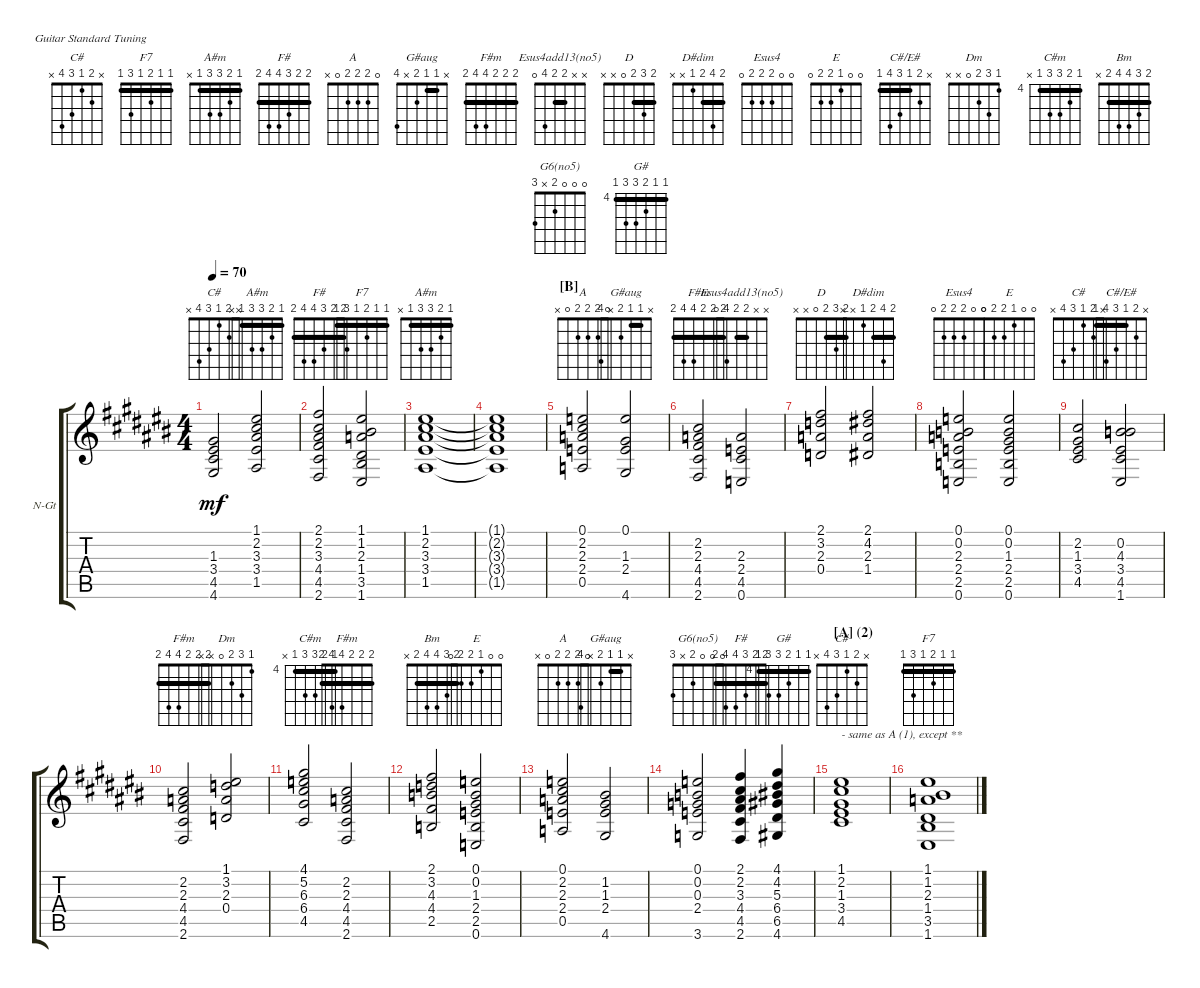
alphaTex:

\defaultSystemsLayout 4
\bracketExtendMode groupsimilarinstruments
\firstSystemTrackNameOrientation horizontal
\otherSystemsTrackNameOrientation horizontal
\chordDiagramsInScore
\track ("Nylon Guitar" "N-Gt") {instrument acousticguitarnylon}
\staff {score tabs}
\tuning (E4 B3 G3 D3 A2 E2)
\chord ("C#" 1 2 1 3 4 x) {barre 1}
\chord ("F7" 1 1 2 1 3 1) {barre (1 1 1)}
\chord ("A#m" 1 2 3 3 1 x) {barre 1}
\chord ("F#" 2 2 3 4 4 2) {barre (2 2)}
\chord ("A" 0 2 2 2 0 x)
\chord ("G#aug" x x 1 2 3 4)
\chord ("F#m" 2 2 2 4 4 2) {barre (2 2 2)}
\chord ("Esus4add13(no5)" x x 2 2 4 0) {barre 2}
\chord ("D" 2 3 2 0 x x) {barre 2}
\chord ("D#dim" 2 4 2 1 x x) {barre 2}
\chord ("Esus4" 0 0 2 2 2 0)
\chord ("E" 0 0 1 2 2 0)
\chord ("C#" x 2 1 3 4 x)
\chord ("C#/E#" x 2 1 3 4 1) {barre 1}
\chord ("Dm" 1 3 2 0 x x)
\chord ("C#m" 4 5 6 6 4 x) {firstfret 4 barre 4}
\chord ("Bm" 2 3 4 4 2 x) {barre 2}
\chord ("G#aug" x 1 1 2 x 4) {barre 1}
\chord ("G6(no5)" 0 0 0 2 x 3)
\chord ("G#" 4 4 5 6 6 4) {firstfret 4 barre (4 4)}
\ts (4 4)
\tempo 70
\clef g2
\scale
0.333333
\ks c#
(4.5 3.4 1.3 4.6).2{ch "C#" dy mf} (1.5 3.4 3.3 2.2 1.1).2{ch "A#m"} |
\scale
0.333333 (2.6 4.5 4.4 3.3 2.2 2.1).2{ch "F#"} (1.6 3.5 1.4 2.3 1.2 1.1).2{ch "F7"} |
\scale
0.333333 (1.5 3.4 3.3 2.2 1.1).1{ch "A#m"} |
\scale
0.21408 (1.5{t} 3.4{t} 3.3{t} 2.2{t} 1.1{t}).1 |
\section ("B" "")
\scale
0.451566 (0.5 2.4 2.2 2.3 0.1).2{ch "A"} (4.6 2.4 1.3 0.1).2{ch "G#aug"} |
\scale
0.396551 (2.6 4.5 4.4 2.3 2.2).2{ch "F#m"} (0.6 4.5 2.4 2.3).2{ch "Esus4add13(no5)"} |
\scale
0.270115 (0.4 2.3 3.2 2.1).2{ch "D"} (1.4 2.3 4.2 2.1).2{ch "D#dim"} |
\scale
0.333333 (0.6 2.5 2.4 2.3 0.2 0.1).2{ch "Esus4"} (0.6 2.5 2.4 1.3 0.2 0.1).2{ch "E"} |
\scale
0.333333 (4.5 3.4 1.3 2.2).2{ch "C#"} (4.5 3.4 4.3 0.2 1.6).2{ch "C#/E#"} |
\scale
0.333333 (2.6 4.5 4.4 2.3 2.2).2{ch "F#m"} (0.4 2.3 3.2 1.1).2{ch "Dm"} |
\scale
0.333333 (4.5 6.4 6.3 5.2 4.1).2{ch "C#m"} (2.6 4.5 4.4 2.3 2.2).2{ch "F#m"} |
\scale
0.333333 (2.5 4.4 4.3 3.2 2.1).2{ch "Bm"} (0.6 2.5 2.4 1.3 0.2 0.1).2{ch "E"} |
\scale
0.333333 (0.5 2.4 2.3 2.2 0.1).2{ch "A"} (4.6 2.4 1.3 1.2).2{ch "G#aug"} |
\scale
0.333333 (3.6 2.4 0.3 0.2 0.1).2{ch "G6(no5)"} (2.6 4.5 4.4 3.3 2.2 2.1).4{ch "F#"} (4.6 6.5 6.4 5.3 4.2 4.1).4{ch "G#"} |
\section ("A" "(2)")
(4.5 3.4 1.3 2.2 1.1).1{ch "C#" txt "- same as A (1), except **"} |
(1.6 3.5 1.4 2.3 1.2 1.1).1{ch "F7"}
